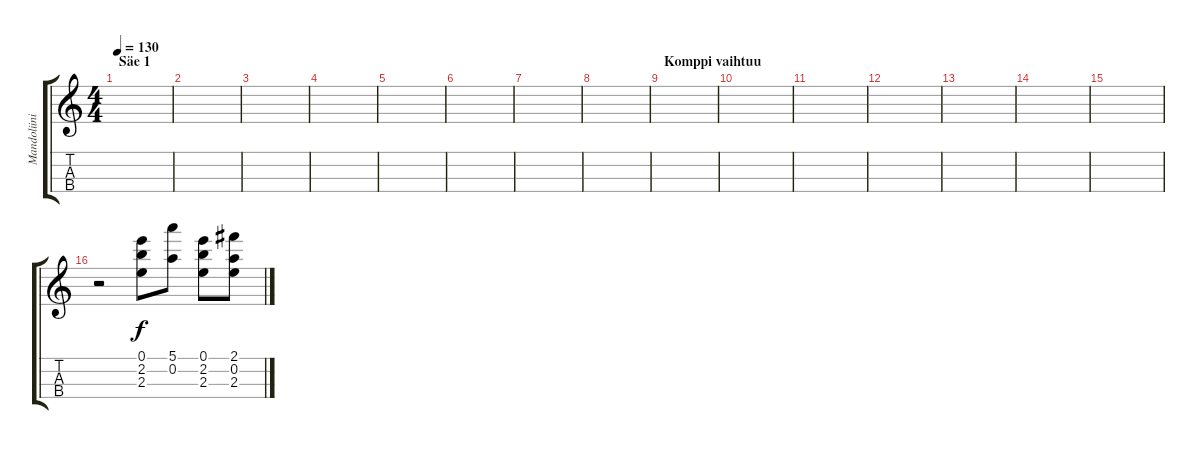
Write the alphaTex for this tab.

\track ("Mandoliini" "Mandoliini") {instrument banjo}
\staff {score tabs}
\tuning (E5 A4 D4 G3) {hide}
\displaytranspose 12
\ts (4 4)
\section ("" "Säe 1")
\tempo 130
\clef g2
\ks c
|
|
|
|
|
|
|
|
\section ("" "Komppi vaihtuu")
|
|
|
|
|
|
|
r.2 (0.1 2.2 2.3).8 (5.1 0.2).8 (0.1 2.2 2.3).8 (2.1 0.2 2.3).8
